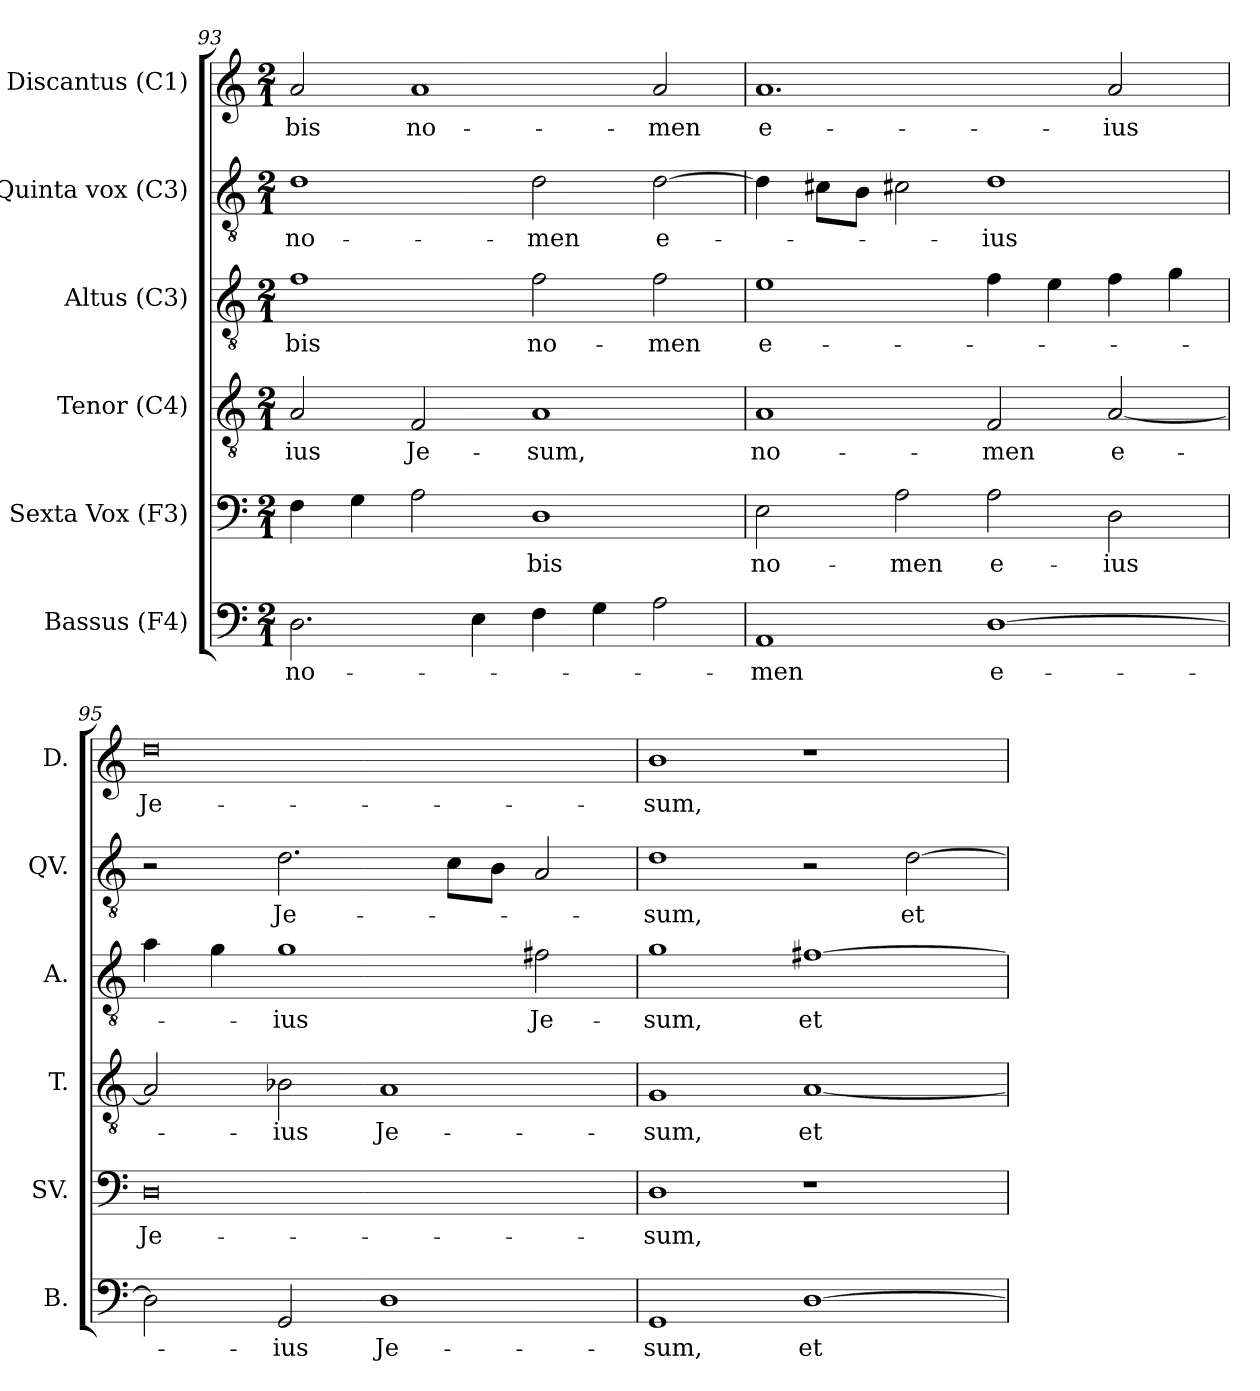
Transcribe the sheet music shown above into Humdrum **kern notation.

**kern	**text	**kern	**text	**kern	**text	**kern	**text	**kern	**text	**kern	**text
*part6	*part6	*part5	*part5	*part4	*part4	*part3	*part3	*part2	*part2	*part1	*part1
*staff6	*staff6	*staff5	*staff5	*staff4	*staff4	*staff3	*staff3	*staff2	*staff2	*staff1	*staff1
*I"Bassus (F4)	*	*I"Sexta Vox (F3)	*	*I"Tenor (C4)	*	*I"Altus (C3)	*	*I"Quinta vox (C3)	*	*I"Discantus (C1)	*
*I'B.	*	*I'SV.	*	*I'T.	*	*I'A.	*	*I'QV.	*	*I'D.	*
*clefF4	*	*clefF4	*	*clefGv2	*	*clefGv2	*	*clefGv2	*	*clefG2	*
*	*	*	*	*	*	*ITrd7c12	*	*ITrd7c12	*	*	*
*k[]	*	*k[]	*	*k[]	*	*k[]	*	*k[]	*	*k[]	*
*C:	*	*C:	*	*C:	*	*C:	*	*C:	*	*C:	*
*M2/1	*	*M2/1	*	*M2/1	*	*M2/1	*	*M2/1	*	*M2/1	*
=93	=93	=93	=93	=93	=93	=93	=93	=93	=93	=93	=93
!	!LO:LY:b:color=#000000	!	!	!	!	!	!	!	!	!	!
!	!	!	!	!	!LO:LY:b:color=#000000	!	!	!	!	!	!
!	!	!	!	!	!	!	!LO:LY:b:color=#000000	!	!	!	!
!	!	!	!	!	!	!	!	!	!LO:LY:b:color=#000000	!	!
!	!	!	!	!	!	!	!	!	!	!	!LO:LY:b:color=#000000
2.Di\	no-	4Fi\	.	2Ai/	-ius	1Fi	-bis	1Di	no-	2ai/	-bis
.	.	4Gi\	.	.	.	.	.	.	.	.	.
!	!	!	!	!	!LO:LY:b:color=#000000	!	!	!	!	!	!
!	!	!	!	!	!	!	!	!	!	!	!LO:LY:b:color=#000000
.	.	2Ai\	.	2Fi/	Je-	.	.	.	.	1ai	no-
4Ei\	.	.	.	.	.	.	.	.	.	.	.
!	!	!	!LO:LY:b:color=#000000	!	!	!	!	!	!	!	!
!	!	!	!	!	!LO:LY:b:color=#000000	!	!	!	!	!	!
!	!	!	!	!	!	!	!LO:LY:b:color=#000000	!	!	!	!
!	!	!	!	!	!	!	!	!	!LO:LY:b:color=#000000	!	!
4Fi\	.	1Di	-bis	1Ai	-sum,	2Fi\	no-	2Di\	-men	.	.
4Gi\	.	.	.	.	.	.	.	.	.	.	.
!	!	!	!	!	!	!	!LO:LY:b:color=#000000	!	!	!	!
!	!	!	!	!	!	!	!	!	!LO:LY:b:color=#000000	!	!
!	!	!	!	!	!	!	!	!	!	!	!LO:LY:b:color=#000000
2Ai\	.	.	.	.	.	2Fi\	-men	[2Di\	e-	2ai/	-men
=94	=94	=94	=94	=94	=94	=94	=94	=94	=94	=94	=94
!	!LO:LY:b:color=#000000	!	!	!	!	!	!	!	!	!	!
!	!	!	!LO:LY:b:color=#000000	!	!	!	!	!	!	!	!
!	!	!	!	!	!LO:LY:b:color=#000000	!	!	!	!	!	!
!	!	!	!	!	!	!	!LO:LY:b:color=#000000	!	!	!	!
!	!	!	!	!	!	!	!	!	!	!	!LO:LY:b:color=#000000
1AAi	-men	2Ei\	no-	1Ai	no-	1Ei	e-	4Di\]	.	1.ai	e-
.	.	.	.	.	.	.	.	8C#i\L	.	.	.
.	.	.	.	.	.	.	.	8BBi\J	.	.	.
!	!	!	!LO:LY:b:color=#000000	!	!	!	!	!	!	!	!
.	.	2Ai\	-men	.	.	.	.	2C#Xi\	.	.	.
!	!LO:LY:b:color=#000000	!	!	!	!	!	!	!	!	!	!
!	!	!	!LO:LY:b:color=#000000	!	!	!	!	!	!	!	!
!	!	!	!	!	!LO:LY:b:color=#000000	!	!	!	!	!	!
!	!	!	!	!	!	!	!	!	!LO:LY:b:color=#000000	!	!
[1Di	e-	2Ai\	e-	2Fi/	-men	4Fi\	.	1Di	-ius	.	.
.	.	.	.	.	.	4Ei\	.	.	.	.	.
!	!	!	!LO:LY:b:color=#000000	!	!	!	!	!	!	!	!
!	!	!	!	!	!LO:LY:b:color=#000000	!	!	!	!	!	!
!	!	!	!	!	!	!	!	!	!	!	!LO:LY:b:color=#000000
.	.	2Di\	-ius	[2Ai/	e-	4Fi\	.	.	.	2ai/	-ius
.	.	.	.	.	.	4Gi\	.	.	.	.	.
=95	=95	=95	=95	=95	=95	=95	=95	=95	=95	=95	=95
!	!	!	!LO:LY:b:color=#000000	!	!	!	!	!	!	!	!
!	!	!	!	!	!	!	!	!	!	!	!LO:LY:b:color=#000000
2Di\]	.	0Di	Je-	2Ai/]	.	4Ai\	.	2r	.	0ddi	Je-
.	.	.	.	.	.	4Gi\	.	.	.	.	.
!	!LO:LY:b:color=#000000	!	!	!	!	!	!	!	!	!	!
!	!	!	!	!	!LO:LY:b:color=#000000	!	!	!	!	!	!
!	!	!	!	!	!	!	!LO:LY:b:color=#000000	!	!	!	!
!	!	!	!	!	!	!	!	!	!LO:LY:b:color=#000000	!	!
2GGi/	-ius	.	.	2B-Xi\	-ius	1Gi	-ius	2.Di\	Je-	.	.
!	!LO:LY:b:color=#000000	!	!	!	!	!	!	!	!	!	!
!	!	!	!	!	!LO:LY:b:color=#000000	!	!	!	!	!	!
1Di	Je-	.	.	1Ai	Je-	.	.	.	.	.	.
.	.	.	.	.	.	.	.	8Ci\L	.	.	.
.	.	.	.	.	.	.	.	8BBi\J	.	.	.
!	!	!	!	!	!	!	!LO:LY:b:color=#000000	!	!	!	!
.	.	.	.	.	.	2F#Xi\	Je-	2AAi/	.	.	.
=96	=96	=96	=96	=96	=96	=96	=96	=96	=96	=96	=96
!	!LO:LY:b:color=#000000	!	!	!	!	!	!	!	!	!	!
!	!	!	!LO:LY:b:color=#000000	!	!	!	!	!	!	!	!
!	!	!	!	!	!LO:LY:b:color=#000000	!	!	!	!	!	!
!	!	!	!	!	!	!	!LO:LY:b:color=#000000	!	!	!	!
!	!	!	!	!	!	!	!	!	!LO:LY:b:color=#000000	!	!
!	!	!	!	!	!	!	!	!	!	!	!LO:LY:b:color=#000000
1GGi	-sum,	1Di	-sum,	1Gi	-sum,	1Gi	-sum,	1Di	-sum,	1bi	-sum,
!	!LO:LY:b:color=#000000	!	!	!	!	!	!	!	!	!	!
!	!	!	!	!	!LO:LY:b:color=#000000	!	!	!	!	!	!
!	!	!	!	!	!	!	!LO:LY:b:color=#000000	!	!	!	!
[1Di	et	1r	.	[1Ai	et	[1F#Xi	et	2r	.	1r	.
!	!	!	!	!	!	!	!	!	!LO:LY:b:color=#000000	!	!
.	.	.	.	.	.	.	.	[2Di\	et	.	.
=	=	=	=	=	=	=	=	=	=	=	=
*-	*-	*-	*-	*-	*-	*-	*-	*-	*-	*-	*-
